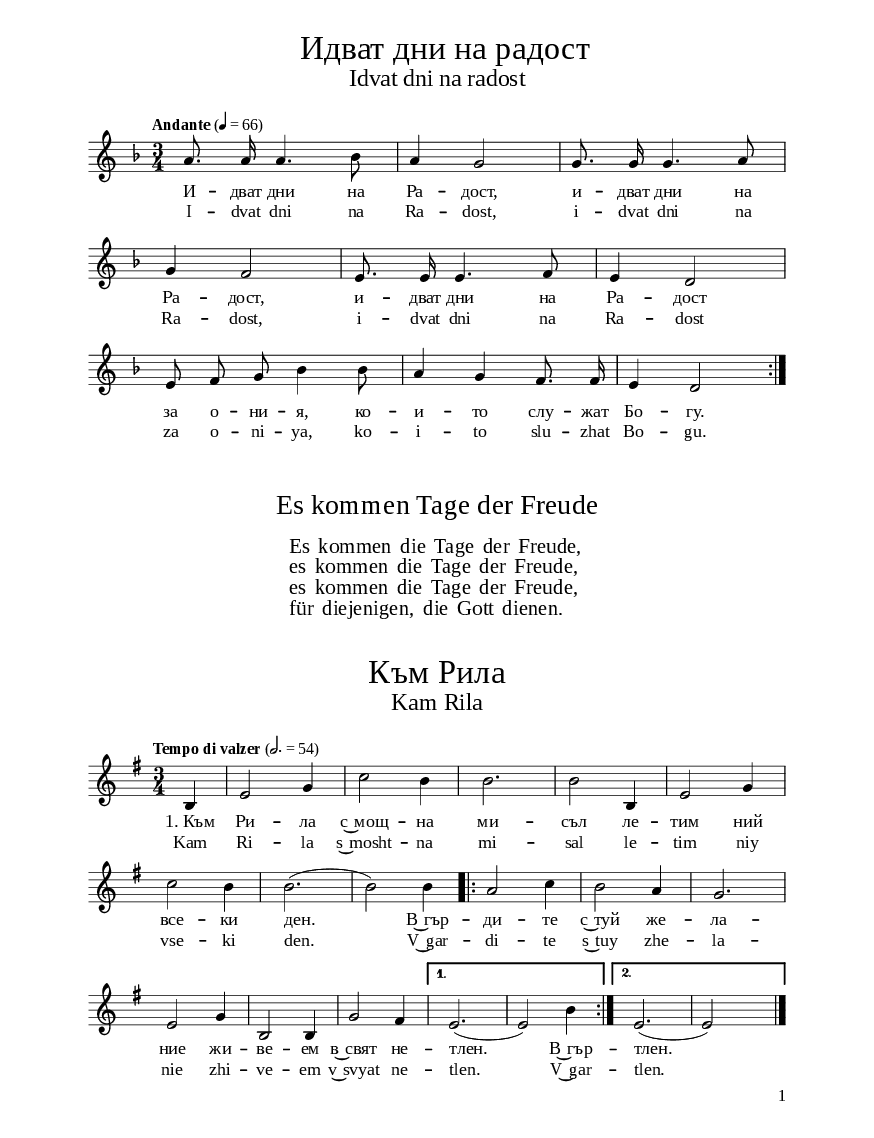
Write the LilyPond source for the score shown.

\version "2.24.0"

% include paper part and global functions
\include "include/globals.ily"

\bookpart {
  \include "include/bookpart-paper.ily"
  \score {
    \include "include/score-layout.ily"

    \new Voice \absolute  {
      \clef treble
      \key d \minor
      \time 3/4
      \autoBeamOff
      \tempoFunc "Andante" 4 "66"
      \repeat volta 2 {

        a'8. a'16 a'4. bes'8 | a'4 g'2 | g'8. g'16 g'4. a'8 | \break
        g'4 f'2 | e'8. e'16 e'4. f'8 | e'4 d'2 | \break
        e'8 f'8 g'8 bes'4 bes'8 | a'4 g'4 f'8. f'16 | e'4 d'2 |
      }
    }

    \addlyrics {
      И -- дват дни на Ра -- дост, и -- дват дни на
      Ра -- дост, и -- дват дни на Ра -- дост
      за о -- ни -- я, ко -- и -- то слу -- жат Бо -- гу.
    }

    \addlyrics {
      I -- dvat dni na Ra -- dost, i -- dvat dni na
      Ra -- dost, i -- dvat dni na Ra -- dost
      za o -- ni -- ya, ko -- i -- to slu -- zhat Bo -- gu.
    }


    \header {
      title = \titleFunc "  Идват дни на радост" "Idvat dni na radost"
    }

    \midi{}

  } % score

  % include foreign translation(s) of the song
  \markup \empty-two
  \version "2.24.0"

\markup \fill-line { \fontsize #deTitleFontSize "Es kommen Tage der Freude" }
\markup \null
\markup \null

\markup \fontsize #deCoupletFontSize {
  \hspace #18
  \override #`(baseline-skip . ,deCoupletBaselineSkip)

  \column {
    \line { " " Es kommen die Tage der Freude, }

    \line { " " es kommen die Tage der Freude,}

    \line { " " es kommen die Tage der Freude,}

    \line { " " für diejenigen, die Gott dienen. }

  }

}


\markup \empty-two

  \include "include/bookpart-paper.ily"
   \score {
    \include "include/score-layout.ily"

    \new Voice \absolute  {
      \clef treble
      \key e \minor
      \time 3/4
      \tempoFunc "Tempo di valzer" 2. "54"
      \partial 4 b4 | e'2 g'4 | c''2 b'4 | b'2. | b'2 b4 | e'2 g'4 | \break
      c''2 b'4 | b'2. ( | b'2 ) b'4 |
      \repeat volta 2 {
        a'2 c''4 | b'2 a'4 | g'2. \break
        e'2 g'4 | b2 b4 | g'2 fis'4
      }
      \alternative {
        { e'2. ( | e'2 ) b'4 | }
        { e'2. ( | e'2 ) s4 \bar "|." }
      }
    }

    \addlyrics {
      "1. Към" Ри -- ла с~мощ -- на ми -- съл ле -- тим ний
      все -- ки ден. В~гър -- ди -- те с~туй же -- ла --
      ние жи -- ве -- ем в~свят не -- тлен. В~гър -- тлен.
    }

    \addlyrics {
      Kam Ri -- la s~mosht -- na mi -- sal le -- tim niy
      vse -- ki den. V~gar -- di -- te s~tuy zhe -- la --
      nie zhi -- ve -- em v~svyat ne -- tlen. V~gar -- tlen.
    }


    \header {
      title = \titleFunc "Към Рила" "Kam Rila"
    }

    \midi{}

  } % score

  \markup \fontsize #bgCoupletFontSize {
    \hspace #1
    \override #`(baseline-skip . ,bgCoupletBaselineSkip)
    \column {
      \line { 1. Към Рила с мощна мисъл }
      \line {   "   " летим ний всеки ден }
      \line {   "   " В гърдите с туй желание }
      \line {   "   " живеем в свят нетлен. }

      \line { " " }
      \line { 2. Отново ще се срещнем  }
      \line {   "   " при рилските очи. }
      \line {   "   " Тук чудната цигулка }
      \line {   "   " с нов тон ще зазвучи. }

      \line { " " }
      \line { 3. Душите ни  – цигулки }
      \line {   "   " ще леят красота, }
      \line {   "   " защото с тях ще свири  }
      \line {   "   " Доброто, Любовта. }

      \line { " " }
      \line { 4. Ще идем ний на Рила, }
      \line {   "   " ще видим Мусала, }
      \line {   "   " безкрайната Природа  }
      \line {   "   " и своя мил Баща. }
    }

    \hspace #5
    \override #`(baseline-skip . ,bgCoupletBaselineSkip)
    \column {
      \line { 1. Kam Rila s moshtna misal }
      \line {   "   " letim niy vseki den }
      \line {   "   " V gardite s tuy zhelanie }
      \line {   "   " zhiveem v svyat netlen. }

      \line { " " }
      \line { 2. Otnovo shte se sreshtnem  }
      \line {   "   " pri rilskite ochi. }
      \line {   "   " Tuk chudnata tsigulka }
      \line {   "   " s nov ton shte zazvuchi. }

      \line { " " }
      \line { 3. Dushite ni  – tsigulki }
      \line {   "   " shte leyat krasota, }
      \line {   "   " zashtoto s tyah shte sviri  }
      \line {   "   " Dobroto, Lyubovta. }

      \line { " " }
      \line { 4. Shte idem niy na Rila, }
      \line {   "   " shte vidim Musala, }
      \line {   "   " bezkraynata Priroda  }
      \line {   "   " i svoya mil Bashta. }
    } %column
  } % markup

  \markup \empty-two

\version "2.24.0"

\markup \fill-line { \fontsize #deTitleFontSize "Ins Rila fliegen wir" }
\markup \null
\markup \fontsize #deCoupletFontSize {
  \hspace #15
  \override #`(baseline-skip . ,deCoupletBaselineSkip)

  \column {


    \line { 1. Ins Rila fliegen wir  }
    \line {   "   " mit machtvollem Gedanken jeden Tag.  }
    \line {   "   " Mit diesem Wunsch in der Brust }
    \line {   "   " leben wir in einer unvergänglichen Welt. }

    \line { " " }
    \line { 2. Wieder werden wir uns  }
    \line {   "   " bei den Rila-Augen treffen. }
    \line {   "   " Hier wird die wunderbare Violine }
    \line {   "   " in neuem Klang ertönen. }
    \line { " " }
    \line { 3. Unsere Seelen – Geigen  }
    \line {   "   " werden Schönheit ausgießen, }
    \line {   "   " denn mit ihnen wird spielen  }
    \line {   "   " das Gute, die Liebe. }

    \line { " " }
    \line { 4. Wir werden ins Rila gehen, }
    \line {   "   " wir werden Musala sehen, }
    \line {   "   " die unendliche Natur  }
    \line {   "   " und unseren lieben Vater. }


  }

}



} % bookpart
